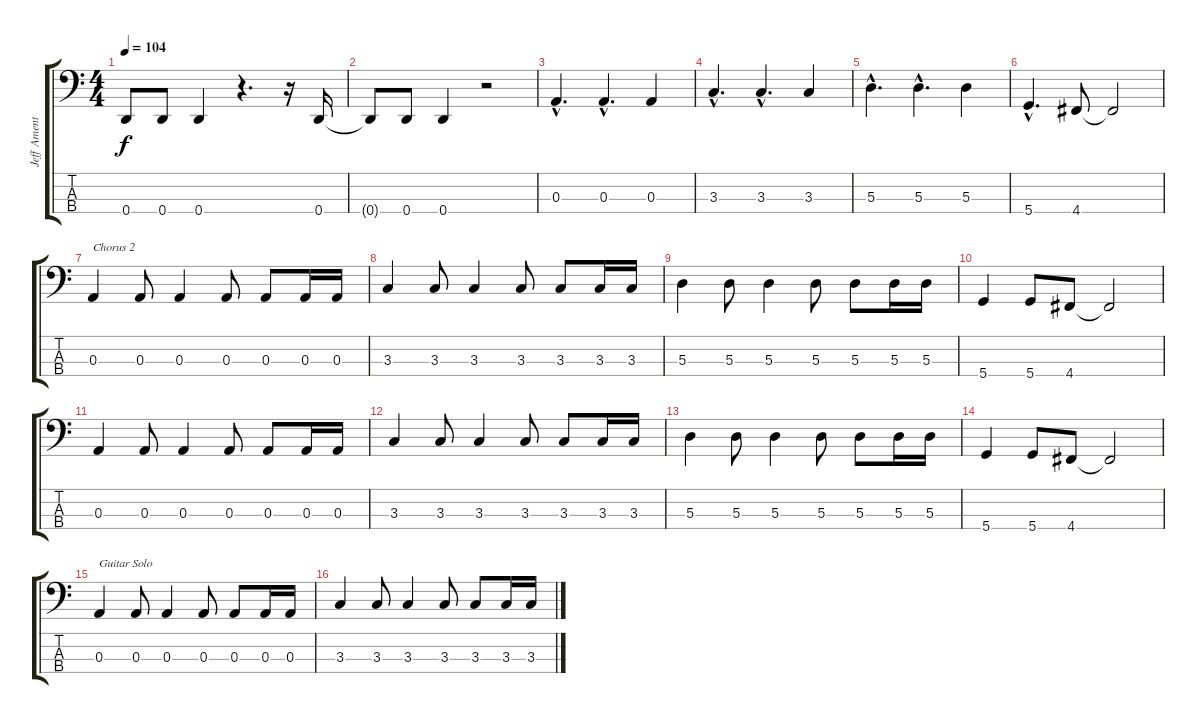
\track ("Jeff Ament" "Jeff Ament") {instrument electricbassfinger}
\staff {score tabs}
\tuning (G2 D2 A1 D1) {hide}
\ts (4 4)
\tempo 104
\clef f4
\ks c
0.4{t}.8{dy f} 0.4.8 0.4.4 r.4{d} r.16 0.4.16 |
0.4{t}.8 0.4.8 0.4.4 r.2 |
0.3{hac}.4{d} 0.3{hac}.4{d} 0.3.4 |
3.3{hac}.4{d} 3.3{hac}.4{d} 3.3.4 |
5.3{hac}.4{d} 5.3{hac}.4{d} 5.3.4 |
5.4{hac}.4{d} 4.4.8 4.4{t}.2 |
0.3.4{txt "Chorus 2"} 0.3.8 0.3.4 0.3.8 0.3.8 0.3.16 0.3.16 |
3.3.4 3.3.8 3.3.4 3.3.8 3.3.8 3.3.16 3.3.16 |
5.3.4 5.3.8 5.3.4 5.3.8 5.3.8 5.3.16 5.3.16 |
5.4.4 5.4.8 4.4.8 4.4{t}.2 |
0.3.4 0.3.8 0.3.4 0.3.8 0.3.8 0.3.16 0.3.16 |
3.3.4 3.3.8 3.3.4 3.3.8 3.3.8 3.3.16 3.3.16 |
5.3.4 5.3.8 5.3.4 5.3.8 5.3.8 5.3.16 5.3.16 |
5.4.4 5.4.8 4.4.8 4.4{t}.2 |
0.3.4{txt "Guitar Solo"} 0.3.8 0.3.4 0.3.8 0.3.8 0.3.16 0.3.16 |
3.3.4 3.3.8 3.3.4 3.3.8 3.3.8 3.3.16 3.3.16
